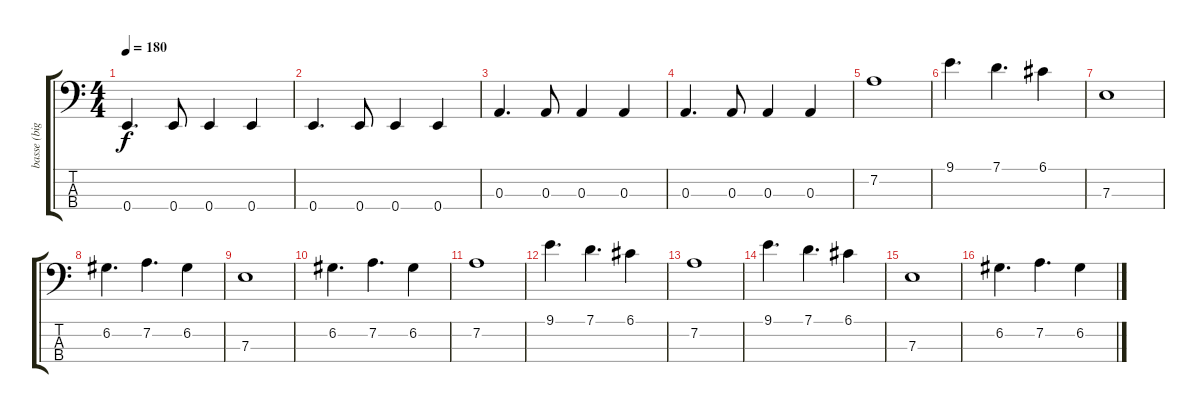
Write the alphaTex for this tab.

\track ("basse (big jay)" "basse (big") {instrument electricbasspick}
\staff {score tabs}
\tuning (G2 D2 A1 E1) {hide}
\ts (4 4)
\tempo 180
\clef f4
\ks c
0.4.4{d dy f} 0.4.8 0.4.4 0.4.4 |
0.4.4{d} 0.4.8 0.4.4 0.4.4 |
0.3.4{d} 0.3.8 0.3.4 0.3.4 |
0.3.4{d} 0.3.8 0.3.4 0.3.4 |
7.2.1 |
9.1.4{d} 7.1.4{d} 6.1.4 |
7.3.1 |
6.2.4{d} 7.2.4{d} 6.2.4 |
7.3.1 |
6.2.4{d} 7.2.4{d} 6.2.4 |
7.2.1 |
9.1.4{d} 7.1.4{d} 6.1.4 |
7.2.1 |
9.1.4{d} 7.1.4{d} 6.1.4 |
7.3.1 |
6.2.4{d} 7.2.4{d} 6.2.4
